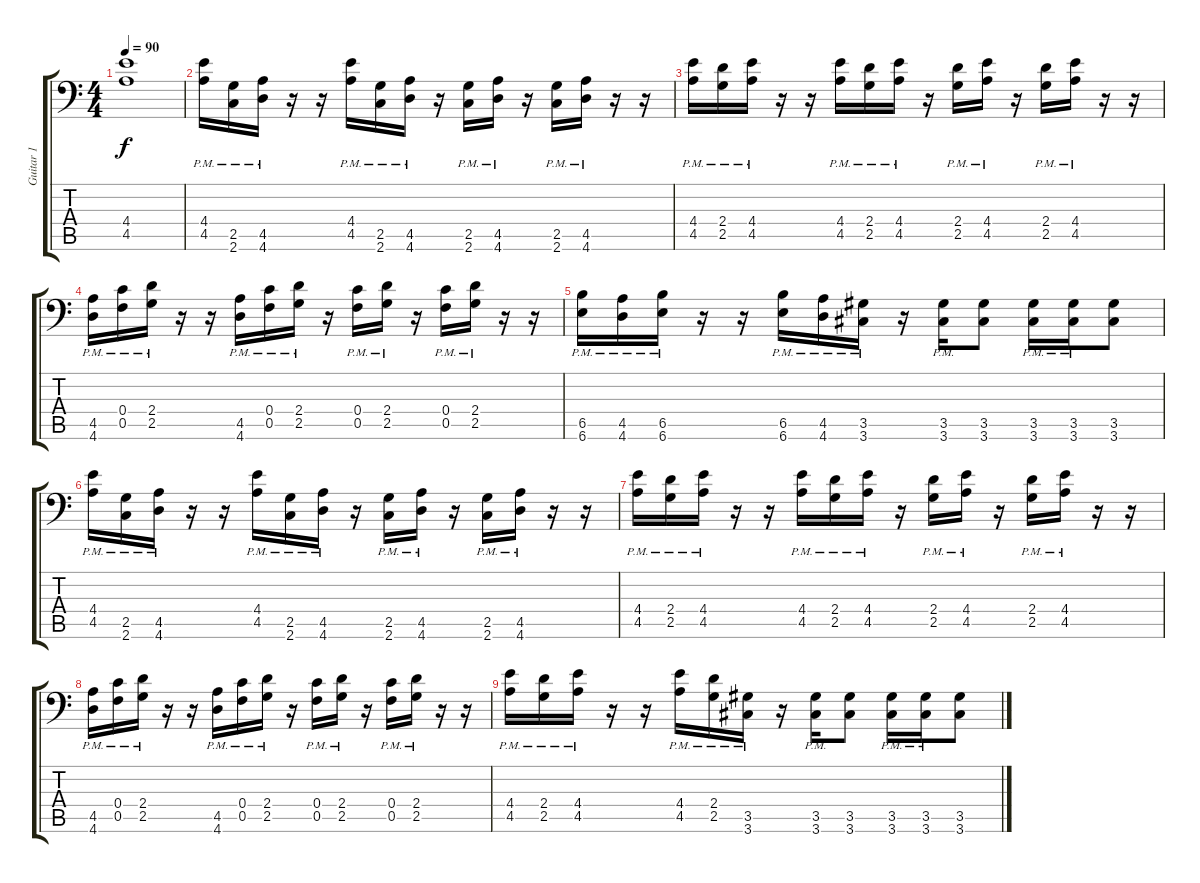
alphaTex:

\track ("Guitar 1" "Guitar 1") {instrument distortionguitar}
\staff {score tabs}
\tuning (E4 C4 G3 C3 F2 Bb1) {hide}
\ts (4 4)
\tempo 90
\clef f4
\ks c
(4.4 4.5).1{dy f} |
(4.4{pm} 4.5{pm}).16 (2.5{pm} 2.6{pm}).16 (4.5{pm} 4.6{pm}).16 r.16 r.16 (4.4{pm} 4.5{pm}).16 (2.5{pm} 2.6{pm}).16 (4.5{pm} 4.6{pm}).16 r.16 (2.5{pm} 2.6{pm}).16 (4.5{pm} 4.6{pm}).16 r.16 (2.5{pm} 2.6{pm}).16 (4.5{pm} 4.6{pm}).16 r.16 r.16 |
(4.4{pm} 4.5{pm}).16 (2.4{pm} 2.5{pm}).16 (4.4{pm} 4.5{pm}).16 r.16 r.16 (4.4{pm} 4.5{pm}).16 (2.4{pm} 2.5{pm}).16 (4.4{pm} 4.5{pm}).16 r.16 (2.4{pm} 2.5{pm}).16 (4.4{pm} 4.5{pm}).16 r.16 (2.4{pm} 2.5{pm}).16 (4.4{pm} 4.5{pm}).16 r.16 r.16 |
(4.5{pm} 4.6{pm}).16 (0.4{pm} 0.5{pm}).16 (2.4{pm} 2.5{pm}).16 r.16 r.16 (4.5{pm} 4.6{pm}).16 (0.4{pm} 0.5{pm}).16 (2.4{pm} 2.5{pm}).16 r.16 (0.4{pm} 0.5{pm}).16 (2.4{pm} 2.5{pm}).16 r.16 (0.4{pm} 0.5{pm}).16 (2.4{pm} 2.5{pm}).16 r.16 r.16 |
(6.5{pm} 6.6{pm}).16 (4.5{pm} 4.6{pm}).16 (6.5{pm} 6.6{pm}).16 r.16 r.16 (6.5{pm} 6.6{pm}).16 (4.5{pm} 4.6{pm}).16 (3.5{pm} 3.6{pm}).16 r.16 (3.5{pm} 3.6{pm}).16 (3.5 3.6).8 (3.5{pm} 3.6{pm}).16 (3.5{pm} 3.6).16 (3.5 3.6).8 |
(4.4{pm} 4.5{pm}).16 (2.5{pm} 2.6{pm}).16 (4.5{pm} 4.6{pm}).16 r.16 r.16 (4.4{pm} 4.5{pm}).16 (2.5{pm} 2.6{pm}).16 (4.5{pm} 4.6{pm}).16 r.16 (2.5{pm} 2.6{pm}).16 (4.5{pm} 4.6{pm}).16 r.16 (2.5{pm} 2.6{pm}).16 (4.5{pm} 4.6{pm}).16 r.16 r.16 |
(4.4{pm} 4.5{pm}).16 (2.4{pm} 2.5{pm}).16 (4.4{pm} 4.5{pm}).16 r.16 r.16 (4.4{pm} 4.5{pm}).16 (2.4{pm} 2.5{pm}).16 (4.4{pm} 4.5{pm}).16 r.16 (2.4{pm} 2.5{pm}).16 (4.4{pm} 4.5{pm}).16 r.16 (2.4{pm} 2.5{pm}).16 (4.4{pm} 4.5{pm}).16 r.16 r.16 |
(4.5{pm} 4.6{pm}).16 (0.4{pm} 0.5{pm}).16 (2.4{pm} 2.5{pm}).16 r.16 r.16 (4.5{pm} 4.6{pm}).16 (0.4{pm} 0.5{pm}).16 (2.4{pm} 2.5{pm}).16 r.16 (0.4{pm} 0.5{pm}).16 (2.4{pm} 2.5{pm}).16 r.16 (0.4{pm} 0.5{pm}).16 (2.4{pm} 2.5{pm}).16 r.16 r.16 |
(4.4{pm} 4.5{pm}).16 (2.4{pm} 2.5{pm}).16 (4.4{pm} 4.5{pm}).16 r.16 r.16 (4.4{pm} 4.5{pm}).16 (2.4{pm} 2.5{pm}).16 (3.5 3.6{pm}).16 r.16 (3.5{pm} 3.6{pm}).16 (3.5 3.6).8 (3.5{pm} 3.6{pm}).16 (3.5{pm} 3.6).16 (3.5 3.6).8
